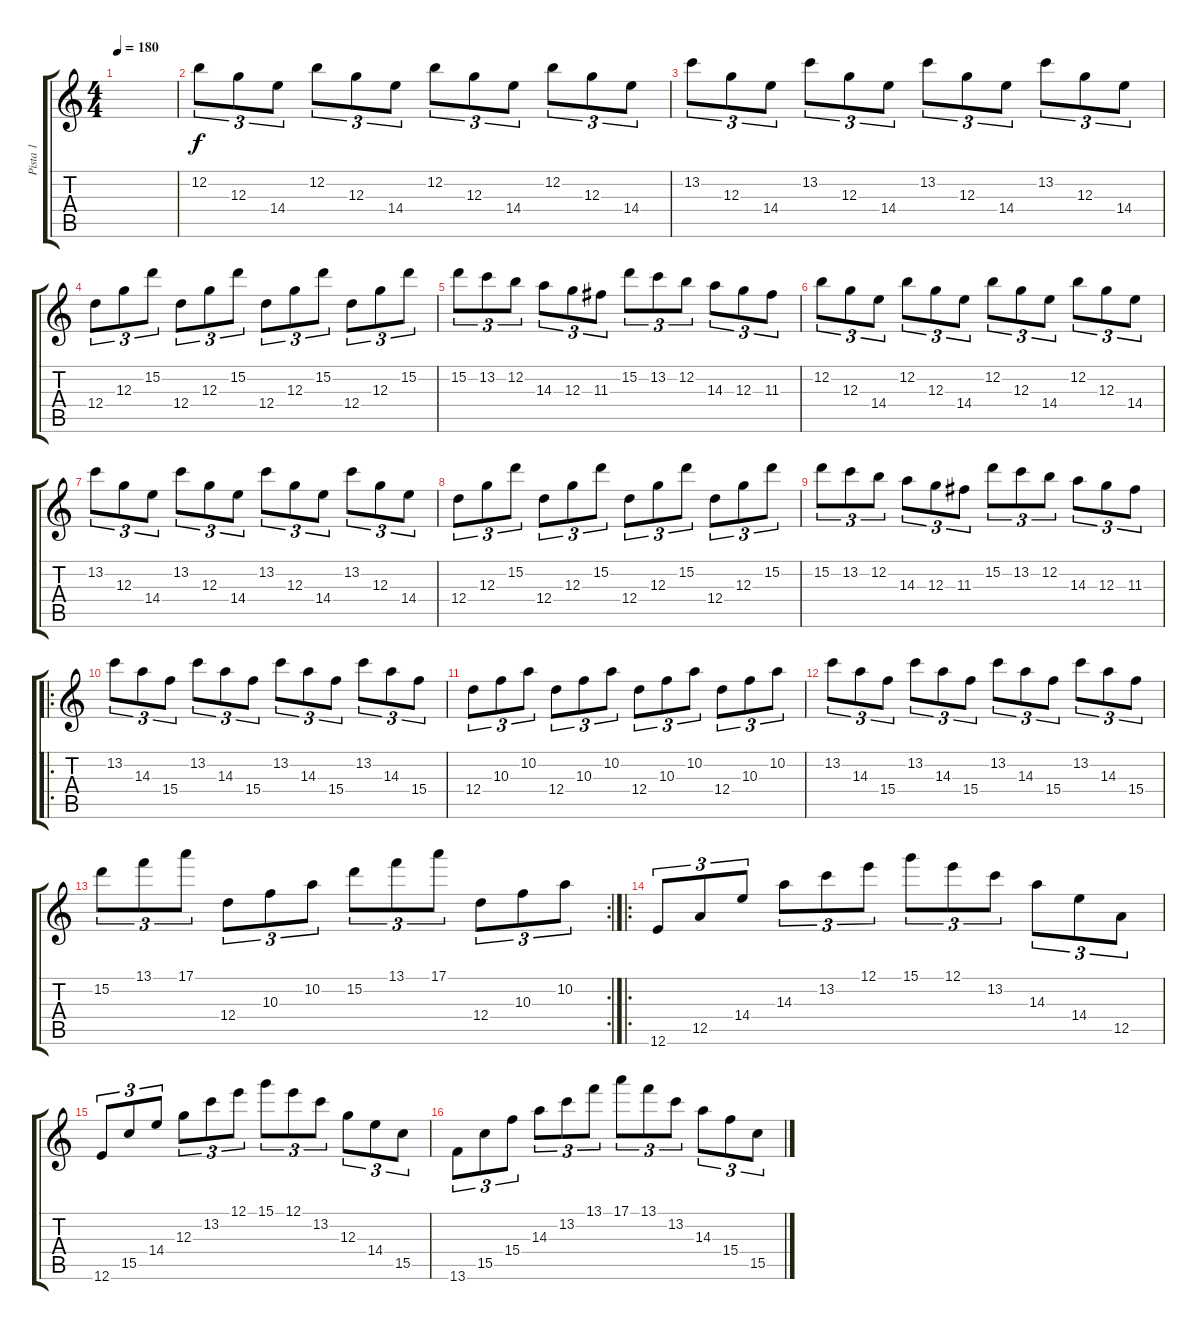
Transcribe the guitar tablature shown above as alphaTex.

\track ("Pista 1" "Pista 1") {instrument overdrivenguitar}
\staff {score tabs}
\tuning (E4 B3 G3 D3 A2 E2) {hide}
\ts (4 4)
\tempo 180
\clef g2
\ks c
|
12.2.8{tu (3 2)} 12.3.8{tu (3 2)} 14.4.8{tu (3 2)} 12.2.8{tu (3 2)} 12.3.8{tu (3 2)} 14.4.8{tu (3 2)} 12.2.8{tu (3 2)} 12.3.8{tu (3 2)} 14.4.8{tu (3 2)} 12.2.8{tu (3 2)} 12.3.8{tu (3 2)} 14.4.8{tu (3 2)} |
13.2.8{tu (3 2)} 12.3.8{tu (3 2)} 14.4.8{tu (3 2)} 13.2.8{tu (3 2)} 12.3.8{tu (3 2)} 14.4.8{tu (3 2)} 13.2.8{tu (3 2)} 12.3.8{tu (3 2)} 14.4.8{tu (3 2)} 13.2.8{tu (3 2)} 12.3.8{tu (3 2)} 14.4.8{tu (3 2)} |
12.4.8{tu (3 2)} 12.3.8{tu (3 2)} 15.2.8{tu (3 2)} 12.4.8{tu (3 2)} 12.3.8{tu (3 2)} 15.2.8{tu (3 2)} 12.4.8{tu (3 2)} 12.3.8{tu (3 2)} 15.2.8{tu (3 2)} 12.4.8{tu (3 2)} 12.3.8{tu (3 2)} 15.2.8{tu (3 2)} |
15.2.8{tu (3 2)} 13.2.8{tu (3 2)} 12.2.8{tu (3 2)} 14.3.8{tu (3 2)} 12.3.8{tu (3 2)} 11.3.8{tu (3 2)} 15.2.8{tu (3 2)} 13.2.8{tu (3 2)} 12.2.8{tu (3 2)} 14.3.8{tu (3 2)} 12.3.8{tu (3 2)} 11.3.8{tu (3 2)} |
12.2.8{tu (3 2)} 12.3.8{tu (3 2)} 14.4.8{tu (3 2)} 12.2.8{tu (3 2)} 12.3.8{tu (3 2)} 14.4.8{tu (3 2)} 12.2.8{tu (3 2)} 12.3.8{tu (3 2)} 14.4.8{tu (3 2)} 12.2.8{tu (3 2)} 12.3.8{tu (3 2)} 14.4.8{tu (3 2)} |
13.2.8{tu (3 2)} 12.3.8{tu (3 2)} 14.4.8{tu (3 2)} 13.2.8{tu (3 2)} 12.3.8{tu (3 2)} 14.4.8{tu (3 2)} 13.2.8{tu (3 2)} 12.3.8{tu (3 2)} 14.4.8{tu (3 2)} 13.2.8{tu (3 2)} 12.3.8{tu (3 2)} 14.4.8{tu (3 2)} |
12.4.8{tu (3 2)} 12.3.8{tu (3 2)} 15.2.8{tu (3 2)} 12.4.8{tu (3 2)} 12.3.8{tu (3 2)} 15.2.8{tu (3 2)} 12.4.8{tu (3 2)} 12.3.8{tu (3 2)} 15.2.8{tu (3 2)} 12.4.8{tu (3 2)} 12.3.8{tu (3 2)} 15.2.8{tu (3 2)} |
15.2.8{tu (3 2)} 13.2.8{tu (3 2)} 12.2.8{tu (3 2)} 14.3.8{tu (3 2)} 12.3.8{tu (3 2)} 11.3.8{tu (3 2)} 15.2.8{tu (3 2)} 13.2.8{tu (3 2)} 12.2.8{tu (3 2)} 14.3.8{tu (3 2)} 12.3.8{tu (3 2)} 11.3.8{tu (3 2)} |
\ro
13.2.8{tu (3 2)} 14.3.8{tu (3 2)} 15.4.8{tu (3 2)} 13.2.8{tu (3 2)} 14.3.8{tu (3 2)} 15.4.8{tu (3 2)} 13.2.8{tu (3 2)} 14.3.8{tu (3 2)} 15.4.8{tu (3 2)} 13.2.8{tu (3 2)} 14.3.8{tu (3 2)} 15.4.8{tu (3 2)} |
12.4.8{tu (3 2)} 10.3.8{tu (3 2)} 10.2.8{tu (3 2)} 12.4.8{tu (3 2)} 10.3.8{tu (3 2)} 10.2.8{tu (3 2)} 12.4.8{tu (3 2)} 10.3.8{tu (3 2)} 10.2.8{tu (3 2)} 12.4.8{tu (3 2)} 10.3.8{tu (3 2)} 10.2.8{tu (3 2)} |
13.2.8{tu (3 2)} 14.3.8{tu (3 2)} 15.4.8{tu (3 2)} 13.2.8{tu (3 2)} 14.3.8{tu (3 2)} 15.4.8{tu (3 2)} 13.2.8{tu (3 2)} 14.3.8{tu (3 2)} 15.4.8{tu (3 2)} 13.2.8{tu (3 2)} 14.3.8{tu (3 2)} 15.4.8{tu (3 2)} |
\rc 2
15.2.8{tu (3 2)} 13.1.8{tu (3 2)} 17.1.8{tu (3 2)} 12.4.8{tu (3 2)} 10.3.8{tu (3 2)} 10.2.8{tu (3 2)} 15.2.8{tu (3 2)} 13.1.8{tu (3 2)} 17.1.8{tu (3 2)} 12.4.8{tu (3 2)} 10.3.8{tu (3 2)} 10.2.8{tu (3 2)} |
\ro
12.6.8{tu (3 2)} 12.5.8{tu (3 2)} 14.4.8{tu (3 2)} 14.3.8{tu (3 2)} 13.2.8{tu (3 2)} 12.1.8{tu (3 2)} 15.1.8{tu (3 2)} 12.1.8{tu (3 2)} 13.2.8{tu (3 2)} 14.3.8{tu (3 2)} 14.4.8{tu (3 2)} 12.5.8{tu (3 2)} |
12.6.8{tu (3 2)} 15.5.8{tu (3 2)} 14.4.8{tu (3 2)} 12.3.8{tu (3 2)} 13.2.8{tu (3 2)} 12.1.8{tu (3 2)} 15.1.8{tu (3 2)} 12.1.8{tu (3 2)} 13.2.8{tu (3 2)} 12.3.8{tu (3 2)} 14.4.8{tu (3 2)} 15.5.8{tu (3 2)} |
13.6.8{tu (3 2)} 15.5.8{tu (3 2)} 15.4.8{tu (3 2)} 14.3.8{tu (3 2)} 13.2.8{tu (3 2)} 13.1.8{tu (3 2)} 17.1.8{tu (3 2)} 13.1.8{tu (3 2)} 13.2.8{tu (3 2)} 14.3.8{tu (3 2)} 15.4.8{tu (3 2)} 15.5.8{tu (3 2)}
